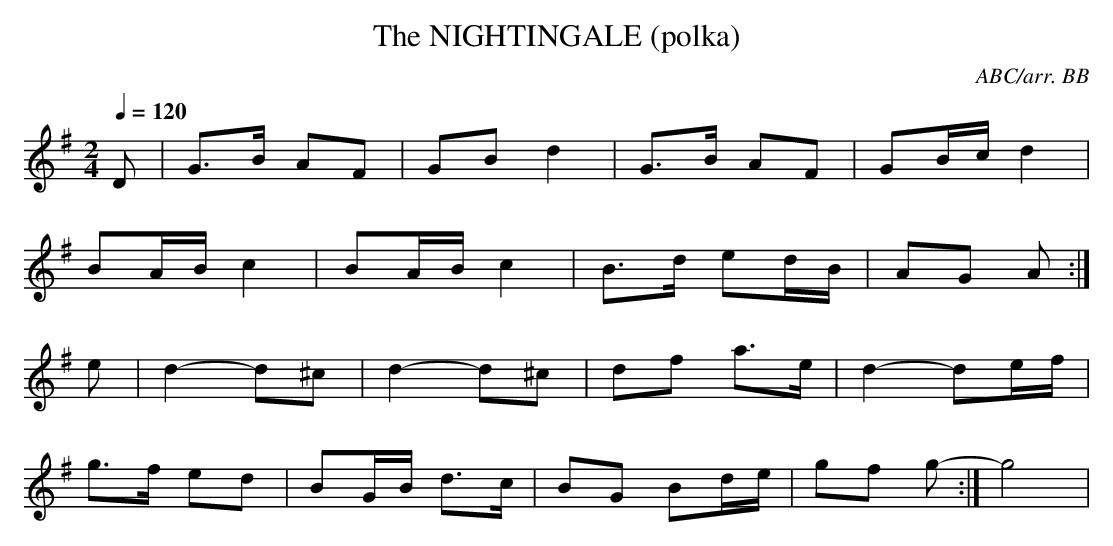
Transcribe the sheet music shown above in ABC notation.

X:1
T:NIGHTINGALE (polka), The
C:ABC/arr. BB
Q:1/4=120
M:2/4
L:1/8
K:G
D|G>B AF|GB d2|G>B AF|GB/c/ d2|
BA/B/ c2|BA/B/ c2|B>d ed/B/|AG A :|
e|d2-d^c|d2-d^c|df a>e|d2-de/f/|
g>f ed|BG/B/ d>c|BG Bd/e/|gf g :|-g4|
